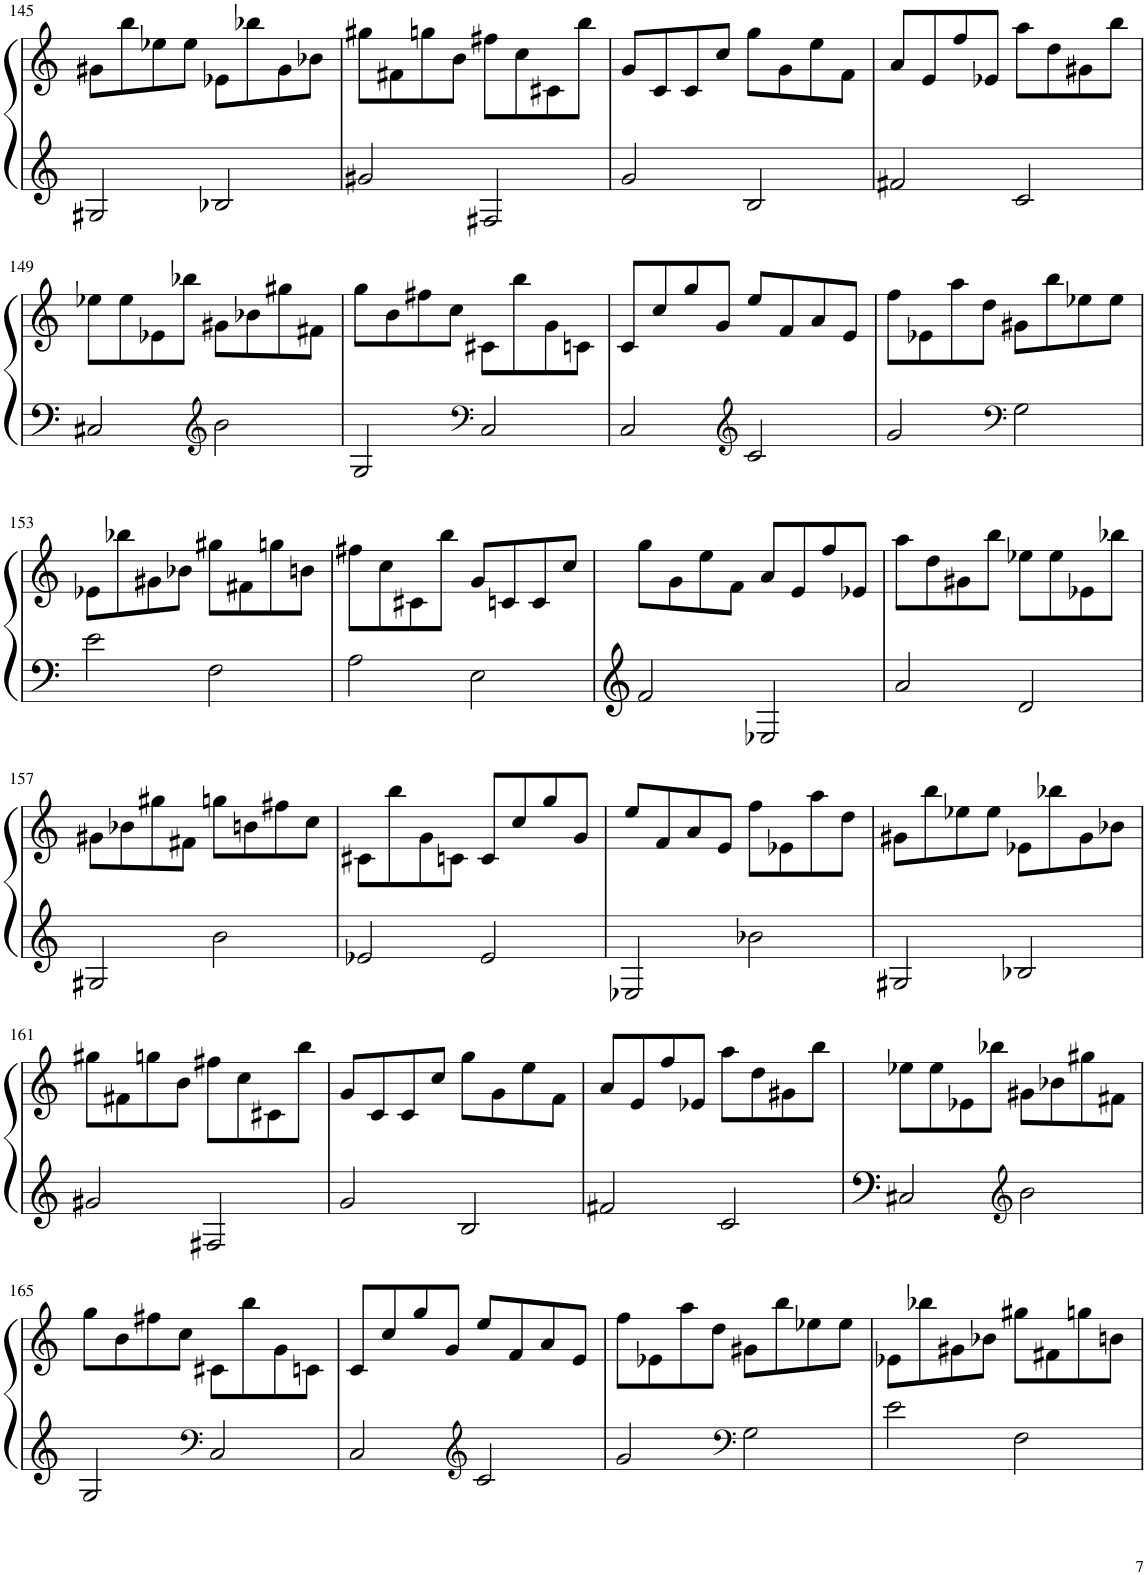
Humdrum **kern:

**kern	**kern
*part1	*part1
*staff2	*staff1
*I"Klavier	*
*I'Klav.	*
!!LO:PB:g=z
*clefF4	*clefG2
*k[]	*k[]
*M4/4	*M4/4
=145	=145
2G#X/	8g#X\L
.	8bb\
.	8ee-X\
.	8ee-\J
2B-X/	8e-X\L
.	8bb-X\
.	8g#\
.	8b-X\J
=146	=146
2g#X/	8gg#X\L
.	8f#X\
.	8ggn\
.	8b\J
2F#X/	8ff#X\L
.	8cc\
.	8c#X\
.	8bb\J
=147	=147
2g/	8g/L
.	8c/
.	8c/
.	8cc/J
2B/	8gg\L
.	8g\
.	8ee\
.	8f\J
=148	=148
2f#X/	8a/L
.	8e/
.	8ff/
.	8e-X/J
2c/	8aa\L
.	8dd\
.	8g#X\
.	8bb\J
!!LO:LB:g=z
=149	=149
2C#X/	8ee-X\L
.	8ee-\
.	8e-X\
.	8bb-X\J
*clefG2	*
2b\	8g#X\L
.	8b-X\
.	8gg#X\
.	8f#X\J
=150	=150
2G/	8gg\L
.	8b\
.	8ff#X\
.	8cc\J
*clefF4	*
2C/	8c#X\L
.	8bb\
.	8g\
.	8cn\J
=151	=151
2C/	8c/L
.	8cc/
.	8gg/
.	8g/J
*clefG2	*
2c/	8ee/L
.	8f/
.	8a/
.	8e/J
=152	=152
2g/	8ff\L
.	8e-X\
.	8aa\
.	8dd\J
*clefF4	*
2G\	8g#X\L
.	8bb\
.	8ee-X\
.	8ee-\J
!!LO:LB:g=z
=153	=153
2e\	8e-X\L
.	8bb-X\
.	8g#X\
.	8b-X\J
2F\	8gg#X\L
.	8f#X\
.	8ggn\
.	8bn\J
=154	=154
2A\	8ff#X\L
.	8cc\
.	8c#X\
.	8bb\J
2E\	8g/L
.	8cn/
.	8c/
.	8cc/J
=155	=155
2f/	8gg\L
.	8g\
.	8ee\
.	8f\J
2E-X/	8a/L
.	8e/
.	8ff/
.	8e-X/J
=156	=156
2a/	8aa\L
.	8dd\
.	8g#X\
.	8bb\J
2d/	8ee-X\L
.	8ee-\
.	8e-X\
.	8bb-X\J
!!LO:LB:g=z
=157	=157
2G#X/	8g#X\L
.	8b-X\
.	8gg#X\
.	8f#X\J
2b\	8ggn\L
.	8bn\
.	8ff#X\
.	8cc\J
=158	=158
2e-X/	8c#X\L
.	8bb\
.	8g\
.	8cn\J
2e-/	8c/L
.	8cc/
.	8gg/
.	8g/J
=159	=159
2E-X/	8ee/L
.	8f/
.	8a/
.	8e/J
2b-X\	8ff\L
.	8e-X\
.	8aa\
.	8dd\J
=160	=160
2G#X/	8g#X\L
.	8bb\
.	8ee-X\
.	8ee-\J
2B-X/	8e-X\L
.	8bb-X\
.	8g#\
.	8b-X\J
!!LO:LB:g=z
=161	=161
2g#X/	8gg#X\L
.	8f#X\
.	8ggn\
.	8b\J
2F#X/	8ff#X\L
.	8cc\
.	8c#X\
.	8bb\J
=162	=162
2g/	8g/L
.	8c/
.	8c/
.	8cc/J
2B/	8gg\L
.	8g\
.	8ee\
.	8f\J
=163	=163
2f#X/	8a/L
.	8e/
.	8ff/
.	8e-X/J
2c/	8aa\L
.	8dd\
.	8g#X\
.	8bb\J
=164	=164
2C#X/	8ee-X\L
.	8ee-\
.	8e-X\
.	8bb-X\J
*clefG2	*
2b\	8g#X\L
.	8b-X\
.	8gg#X\
.	8f#X\J
!!LO:LB:g=z
=165	=165
2G/	8gg\L
.	8b\
.	8ff#X\
.	8cc\J
*clefF4	*
2C/	8c#X\L
.	8bb\
.	8g\
.	8cn\J
=166	=166
2C/	8c/L
.	8cc/
.	8gg/
.	8g/J
*clefG2	*
2c/	8ee/L
.	8f/
.	8a/
.	8e/J
=167	=167
2g/	8ff\L
.	8e-X\
.	8aa\
.	8dd\J
*clefF4	*
2G\	8g#X\L
.	8bb\
.	8ee-X\
.	8ee-\J
=168	=168
2e\	8e-X\L
.	8bb-X\
.	8g#X\
.	8b-X\J
2F\	8gg#X\L
.	8f#X\
.	8ggn\
.	8bn\J
=	=
*-	*-
